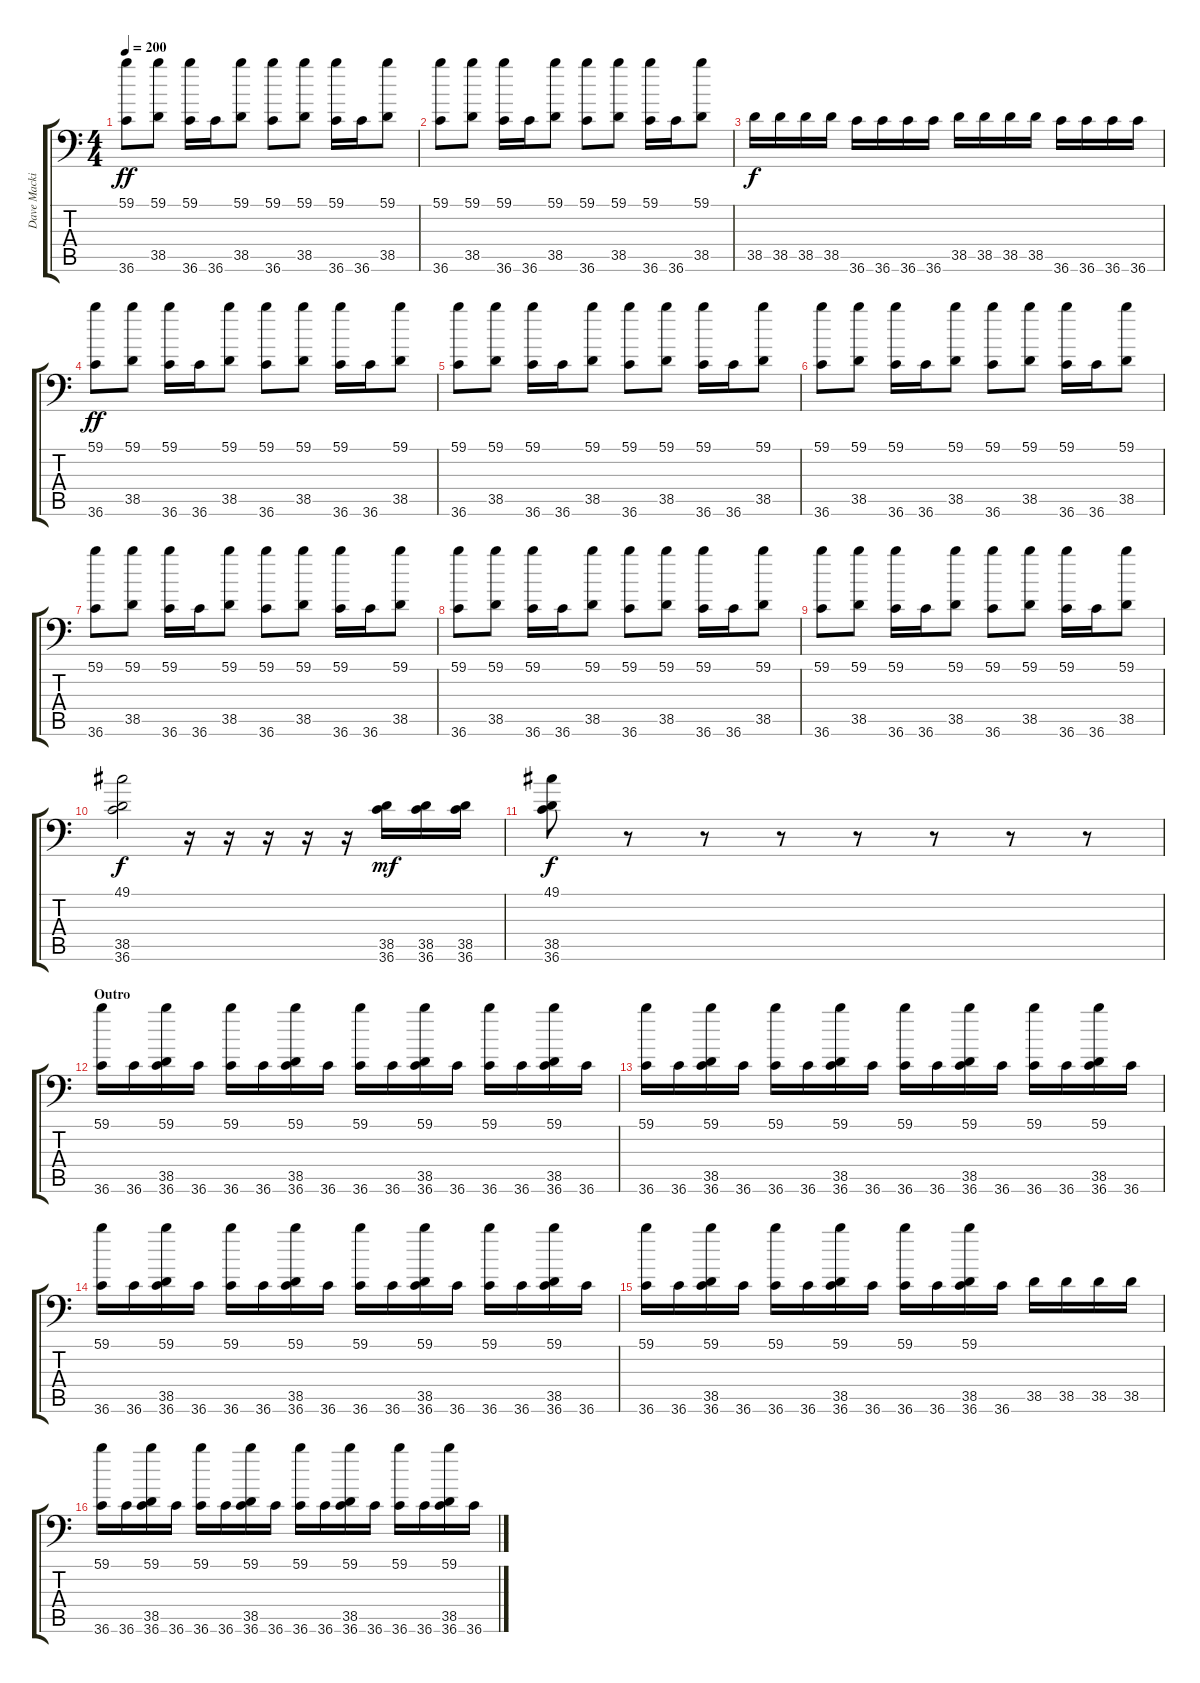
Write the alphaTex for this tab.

\track ("Dave Mackintosh | Drums" "Dave Macki") {instrument acousticgrandpiano}
\staff {score tabs}
\tuning (C-1 C-1 C-1 C-1 C-1 C-1) {hide}
\ts (4 4)
\tempo 200
\clef f4
\ks c
(59.1 36.6).8{dy ff} (59.1 38.5).8 (59.1 36.6).16 36.6.16 (59.1 38.5).8 (59.1 36.6).8 (59.1 38.5).8 (59.1 36.6).16 36.6.16 (59.1 38.5).8 |
(59.1 36.6).8 (59.1 38.5).8 (59.1 36.6).16 36.6.16 (59.1 38.5).8 (59.1 36.6).8 (59.1 38.5).8 (59.1 36.6).16 36.6.16 (59.1 38.5).8 |
38.5.16{dy f} 38.5.16 38.5.16 38.5.16 36.6.16 36.6.16 36.6.16 36.6.16 38.5.16 38.5.16 38.5.16 38.5.16 36.6.16 36.6.16 36.6.16 36.6.16 |
(59.1 36.6).8{dy ff} (59.1 38.5).8 (59.1 36.6).16 36.6.16 (59.1 38.5).8 (59.1 36.6).8 (59.1 38.5).8 (59.1 36.6).16 36.6.16 (59.1 38.5).8 |
(59.1 36.6).8 (59.1 38.5).8 (59.1 36.6).16 36.6.16 (59.1 38.5).8 (59.1 36.6).8 (59.1 38.5).8 (59.1 36.6).16 36.6.16 (59.1 38.5).8 |
(59.1 36.6).8 (59.1 38.5).8 (59.1 36.6).16 36.6.16 (59.1 38.5).8 (59.1 36.6).8 (59.1 38.5).8 (59.1 36.6).16 36.6.16 (59.1 38.5).8 |
(59.1 36.6).8 (59.1 38.5).8 (59.1 36.6).16 36.6.16 (59.1 38.5).8 (59.1 36.6).8 (59.1 38.5).8 (59.1 36.6).16 36.6.16 (59.1 38.5).8 |
(59.1 36.6).8 (59.1 38.5).8 (59.1 36.6).16 36.6.16 (59.1 38.5).8 (59.1 36.6).8 (59.1 38.5).8 (59.1 36.6).16 36.6.16 (59.1 38.5).8 |
(59.1 36.6).8 (59.1 38.5).8 (59.1 36.6).16 36.6.16 (59.1 38.5).8 (59.1 36.6).8 (59.1 38.5).8 (59.1 36.6).16 36.6.16 (59.1 38.5).8 |
(49.1 38.5 36.6).2{dy f} r.16 r.16 r.16 r.16 r.16 (38.5 36.6).16{dy mf} (38.5 36.6).16 (38.5 36.6).16 |
(49.1 38.5 36.6).8{dy f} r.8 r.8 r.8 r.8 r.8 r.8 r.8 |
\section ("" "Outro")
(59.1 36.6).16 36.6.16 (59.1 38.5 36.6).16 36.6.16 (59.1 36.6).16 36.6.16 (59.1 38.5 36.6).16 36.6.16 (59.1 36.6).16 36.6.16 (59.1 38.5 36.6).16 36.6.16 (59.1 36.6).16 36.6.16 (59.1 38.5 36.6).16 36.6.16 |
(59.1 36.6).16 36.6.16 (59.1 38.5 36.6).16 36.6.16 (59.1 36.6).16 36.6.16 (59.1 38.5 36.6).16 36.6.16 (59.1 36.6).16 36.6.16 (59.1 38.5 36.6).16 36.6.16 (59.1 36.6).16 36.6.16 (59.1 38.5 36.6).16 36.6.16 |
(59.1 36.6).16 36.6.16 (59.1 38.5 36.6).16 36.6.16 (59.1 36.6).16 36.6.16 (59.1 38.5 36.6).16 36.6.16 (59.1 36.6).16 36.6.16 (59.1 38.5 36.6).16 36.6.16 (59.1 36.6).16 36.6.16 (59.1 38.5 36.6).16 36.6.16 |
(59.1 36.6).16 36.6.16 (59.1 38.5 36.6).16 36.6.16 (59.1 36.6).16 36.6.16 (59.1 38.5 36.6).16 36.6.16 (59.1 36.6).16 36.6.16 (59.1 38.5 36.6).16 36.6.16 38.5.16 38.5.16 38.5.16 38.5.16 |
(59.1 36.6).16 36.6.16 (59.1 38.5 36.6).16 36.6.16 (59.1 36.6).16 36.6.16 (59.1 38.5 36.6).16 36.6.16 (59.1 36.6).16 36.6.16 (59.1 38.5 36.6).16 36.6.16 (59.1 36.6).16 36.6.16 (59.1 38.5 36.6).16 36.6.16
